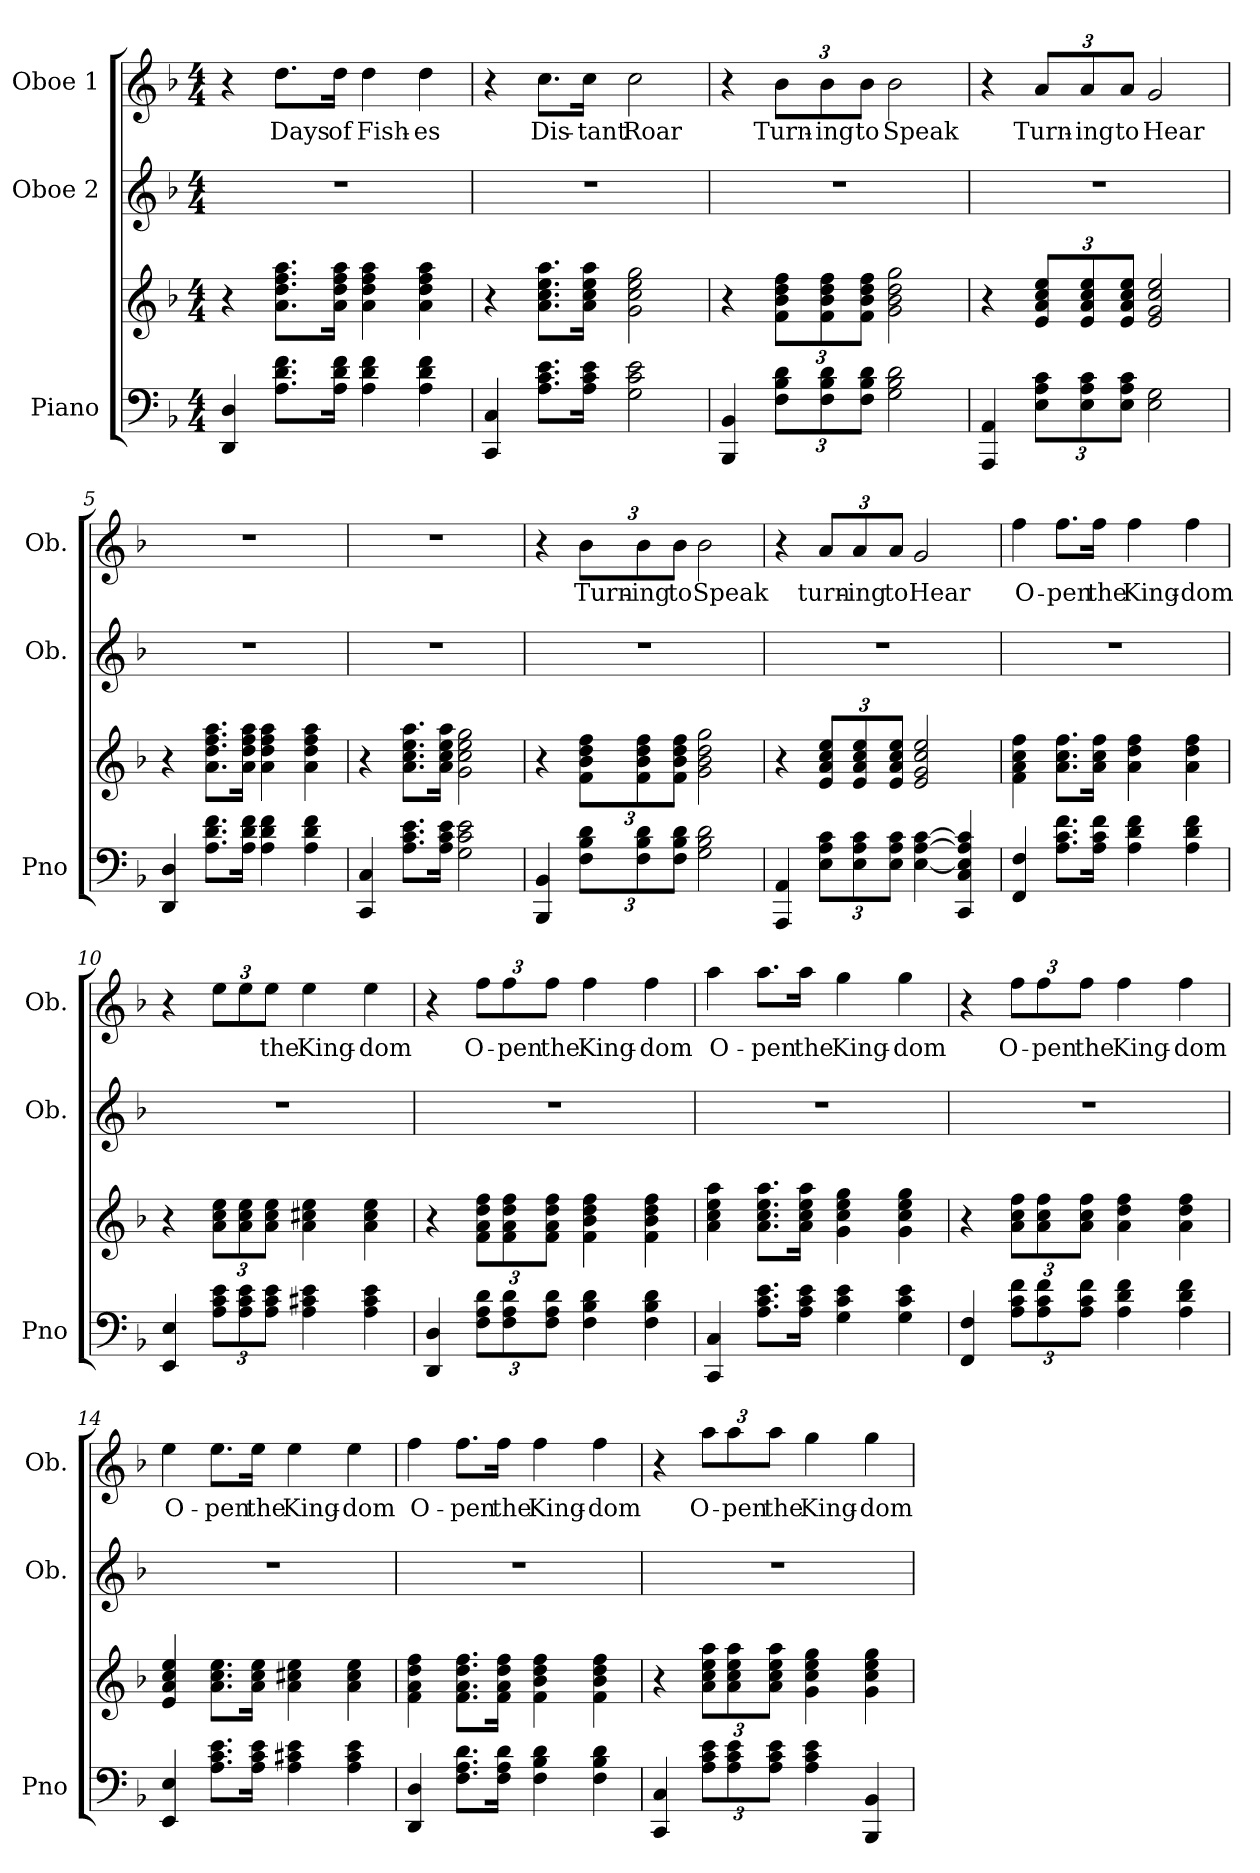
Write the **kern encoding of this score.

**kern	**kern	**kern	**kern	**text
*part3	*part3	*part2	*part1	*part1
*staff4	*staff3	*staff2	*staff1	*staff1
*I"Piano	*	*I"Oboe 2	*I"Oboe 1	*
*I'Pno	*	*I'Ob.	*I'Ob.	*
*clefF4	*clefG2	*clefG2	*clefG2	*
*k[b-]	*k[b-]	*k[b-]	*k[b-]	*
*M4/4	*M4/4	*M4/4	*M4/4	*
*MM60	*MM60	*MM60	*MM60	*
=1	=1	=1	=1	=1
4DD/ 4D/	4r	1r	4r	.
!	!	!	!	!LO:LY:b
8.A\ 8.d\ 8.f\L	8.a\ 8.dd\ 8.ff\ 8.aa\L	.	8.dd\L	Days
!	!	!	!	!LO:LY:b
16A\ 16d\ 16f\Jk	16a\ 16dd\ 16ff\ 16aa\Jk	.	16dd\Jk	of
!	!	!	!	!LO:LY:b
4A\ 4d\ 4f\	4a\ 4dd\ 4ff\ 4aa\	.	4dd\	Fish-
!	!	!	!	!LO:LY:b
4A\ 4d\ 4f\	4a\ 4dd\ 4ff\ 4aa\	.	4dd\	-es
=2	=2	=2	=2	=2
4CC/ 4C/	4r	1r	4r	.
!	!	!	!	!LO:LY:b
8.A\ 8.c\ 8.e\L	8.a\ 8.cc\ 8.ee\ 8.aa\L	.	8.cc\L	Dis-
!	!	!	!	!LO:LY:b
16A\ 16c\ 16e\Jk	16a\ 16cc\ 16ee\ 16aa\Jk	.	16cc\Jk	-tant
!	!	!	!	!LO:LY:b
2G\ 2c\ 2e\	2g\ 2cc\ 2ee\ 2gg\	.	2cc\	Roar
=3	=3	=3	=3	=3
4BBB-/ 4BB-/	4r	1r	4r	.
*Xbrackettup	*Xbrackettup	*	*Xbrackettup	*
!	!	!	!	!LO:LY:b
12F\ 12B-\ 12d\L	12f\ 12b-\ 12dd\ 12ff\L	.	12b-\L	Turn-
!	!	!	!	!LO:LY:b
12F\ 12B-\ 12d\	12f\ 12b-\ 12dd\ 12ff\	.	12b-\	-ing
!	!	!	!	!LO:LY:b
12F\ 12B-\ 12d\J	12f\ 12b-\ 12dd\ 12ff\J	.	12b-\J	to
!	!	!	!	!LO:LY:b
2G\ 2B-\ 2d\	2g\ 2b-\ 2dd\ 2gg\	.	2b-\	Speak
=4	=4	=4	=4	=4
4AAA/ 4AA/	4r	1r	4r	.
!	!	!	!	!LO:LY:b
12E\ 12A\ 12c\L	12e/ 12a/ 12cc/ 12ee/L	.	12a/L	Turn-
!	!	!	!	!LO:LY:b
12E\ 12A\ 12c\	12e/ 12a/ 12cc/ 12ee/	.	12a/	-ing
!	!	!	!	!LO:LY:b
12E\ 12A\ 12c\J	12e/ 12a/ 12cc/ 12ee/J	.	12a/J	to
!	!	!	!	!LO:LY:b
2E\ 2G\	2e/ 2g/ 2cc/ 2ee/	.	2g/	Hear
!!LO:LB:g=z
=5	=5	=5	=5	=5
4DD/ 4D/	4r	1r	1r	.
8.A\ 8.d\ 8.f\L	8.a\ 8.dd\ 8.ff\ 8.aa\L	.	.	.
16A\ 16d\ 16f\Jk	16a\ 16dd\ 16ff\ 16aa\Jk	.	.	.
4A\ 4d\ 4f\	4a\ 4dd\ 4ff\ 4aa\	.	.	.
4A\ 4d\ 4f\	4a\ 4dd\ 4ff\ 4aa\	.	.	.
=6	=6	=6	=6	=6
4CC/ 4C/	4r	1r	1r	.
8.A\ 8.c\ 8.e\L	8.a\ 8.cc\ 8.ee\ 8.aa\L	.	.	.
16A\ 16c\ 16e\Jk	16a\ 16cc\ 16ee\ 16aa\Jk	.	.	.
2G\ 2c\ 2e\	2g\ 2cc\ 2ee\ 2gg\	.	.	.
=7	=7	=7	=7	=7
4BBB-/ 4BB-/	4r	1r	4r	.
!	!	!	!	!LO:LY:b
12F\ 12B-\ 12d\L	12f\ 12b-\ 12dd\ 12ff\L	.	12b-\L	Turn-
!	!	!	!	!LO:LY:b
12F\ 12B-\ 12d\	12f\ 12b-\ 12dd\ 12ff\	.	12b-\	-ing
!	!	!	!	!LO:LY:b
12F\ 12B-\ 12d\J	12f\ 12b-\ 12dd\ 12ff\J	.	12b-\J	to
!	!	!	!	!LO:LY:b
2G\ 2B-\ 2d\	2g\ 2b-\ 2dd\ 2gg\	.	2b-\	Speak
=8	=8	=8	=8	=8
4AAA/ 4AA/	4r	1r	4r	.
!	!	!	!	!LO:LY:b
12E\ 12A\ 12c\L	12e/ 12a/ 12cc/ 12ee/L	.	12a/L	turn-
!	!	!	!	!LO:LY:b
12E\ 12A\ 12c\	12e/ 12a/ 12cc/ 12ee/	.	12a/	-ing
!	!	!	!	!LO:LY:b
12E\ 12A\ 12c\J	12e/ 12a/ 12cc/ 12ee/J	.	12a/J	to
!	!	!	!	!LO:LY:b
[4E\ [4A\ [4c\	2e/ 2g/ 2cc/ 2ee/	.	2g/	Hear
4CC/ 4C/ 4E/] 4A/] 4c/]	.	.	.	.
!!LO:PB:g=z
=9	=9	=9	=9	=9
!	!	!	!	!LO:LY:b
4FF/ 4F/	4f\ 4a\ 4cc\ 4ff\	1r	4ff\	O-
!	!	!	!	!LO:LY:b
8.A\ 8.c\ 8.f\L	8.a\ 8.cc\ 8.ff\L	.	8.ff\L	-pen
!	!	!	!	!LO:LY:b
16A\ 16c\ 16f\Jk	16a\ 16cc\ 16ff\Jk	.	16ff\Jk	the
!	!	!	!	!LO:LY:b
4A\ 4d\ 4f\	4a\ 4dd\ 4ff\	.	4ff\	King-
!	!	!	!	!LO:LY:b
4A\ 4d\ 4f\	4a\ 4dd\ 4ff\	.	4ff\	-dom
=10	=10	=10	=10	=10
4EE/ 4E/	4r	1r	4r	.
12A\ 12c\ 12e\L	12a\ 12cc\ 12ee\L	.	12ee\L	.
12A\ 12c\ 12e\	12a\ 12cc\ 12ee\	.	12ee\	.
!	!	!	!	!LO:LY:b
12A\ 12c\ 12e\J	12a\ 12cc\ 12ee\J	.	12ee\J	the
!	!	!	!	!LO:LY:b
4A\ 4c#X\ 4e\	4a\ 4cc#X\ 4ee\	.	4ee\	King-
!	!	!	!	!LO:LY:b
4A\ 4c#\ 4e\	4a\ 4cc#\ 4ee\	.	4ee\	-dom
=11	=11	=11	=11	=11
4DD/ 4D/	4r	1r	4r	.
!	!	!	!	!LO:LY:b
12F\ 12A\ 12d\L	12f\ 12a\ 12dd\ 12ff\L	.	12ff\L	O-
!	!	!	!	!LO:LY:b
12F\ 12A\ 12d\	12f\ 12a\ 12dd\ 12ff\	.	12ff\	-pen
!	!	!	!	!LO:LY:b
12F\ 12A\ 12d\J	12f\ 12a\ 12dd\ 12ff\J	.	12ff\J	the
!	!	!	!	!LO:LY:b
4F\ 4B-\ 4d\	4f\ 4b-\ 4dd\ 4ff\	.	4ff\	King-
!	!	!	!	!LO:LY:b
4F\ 4B-\ 4d\	4f\ 4b-\ 4dd\ 4ff\	.	4ff\	-dom
!!LO:LB:g=z
=12	=12	=12	=12	=12
!	!	!	!	!LO:LY:b
4CC/ 4C/	4a\ 4cc\ 4ee\ 4aa\	1r	4aa\	O-
!	!	!	!	!LO:LY:b
8.A\ 8.c\ 8.e\L	8.a\ 8.cc\ 8.ee\ 8.aa\L	.	8.aa\L	-pen
!	!	!	!	!LO:LY:b
16A\ 16c\ 16e\Jk	16a\ 16cc\ 16ee\ 16aa\Jk	.	16aa\Jk	the
!	!	!	!	!LO:LY:b
4G\ 4c\ 4e\	4g\ 4cc\ 4ee\ 4gg\	.	4gg\	King-
!	!	!	!	!LO:LY:b
4G\ 4c\ 4e\	4g\ 4cc\ 4ee\ 4gg\	.	4gg\	-dom
=13	=13	=13	=13	=13
4FF/ 4F/	4r	1r	4r	.
!	!	!	!	!LO:LY:b
12A\ 12c\ 12f\L	12a\ 12cc\ 12ff\L	.	12ff\L	O-
!	!	!	!	!LO:LY:b
12A\ 12c\ 12f\	12a\ 12cc\ 12ff\	.	12ff\	-pen
!	!	!	!	!LO:LY:b
12A\ 12c\ 12f\J	12a\ 12cc\ 12ff\J	.	12ff\J	the
!	!	!	!	!LO:LY:b
4A\ 4d\ 4f\	4a\ 4dd\ 4ff\	.	4ff\	King-
!	!	!	!	!LO:LY:b
4A\ 4d\ 4f\	4a\ 4dd\ 4ff\	.	4ff\	-dom
=14	=14	=14	=14	=14
!	!	!	!	!LO:LY:b
4EE/ 4E/	4e/ 4a/ 4cc/ 4ee/	1r	4ee\	O-
!	!	!	!	!LO:LY:b
8.A\ 8.c\ 8.e\L	8.a\ 8.cc\ 8.ee\L	.	8.ee\L	-pen
!	!	!	!	!LO:LY:b
16A\ 16c\ 16e\Jk	16a\ 16cc\ 16ee\Jk	.	16ee\Jk	the
!	!	!	!	!LO:LY:b
4A\ 4c#X\ 4e\	4a\ 4cc#X\ 4ee\	.	4ee\	King-
!	!	!	!	!LO:LY:b
4A\ 4c#\ 4e\	4a\ 4cc#\ 4ee\	.	4ee\	-dom
!!LO:LB:g=z
=15	=15	=15	=15	=15
!	!	!	!	!LO:LY:b
4DD/ 4D/	4f\ 4a\ 4dd\ 4ff\	1r	4ff\	O-
!	!	!	!	!LO:LY:b
8.F\ 8.A\ 8.d\L	8.f\ 8.a\ 8.dd\ 8.ff\L	.	8.ff\L	-pen
!	!	!	!	!LO:LY:b
16F\ 16A\ 16d\Jk	16f\ 16a\ 16dd\ 16ff\Jk	.	16ff\Jk	the
!	!	!	!	!LO:LY:b
4F\ 4B-\ 4d\	4f\ 4b-\ 4dd\ 4ff\	.	4ff\	King-
!	!	!	!	!LO:LY:b
4F\ 4B-\ 4d\	4f\ 4b-\ 4dd\ 4ff\	.	4ff\	-dom
=16	=16	=16	=16	=16
4CC/ 4C/	4r	1r	4r	.
!	!	!	!	!LO:LY:b
12A\ 12c\ 12e\L	12a\ 12cc\ 12ee\ 12aa\L	.	12aa\L	O-
!	!	!	!	!LO:LY:b
12A\ 12c\ 12e\	12a\ 12cc\ 12ee\ 12aa\	.	12aa\	-pen
!	!	!	!	!LO:LY:b
12A\ 12c\ 12e\J	12a\ 12cc\ 12ee\ 12aa\J	.	12aa\J	the
!	!	!	!	!LO:LY:b
4A\ 4c\ 4e\	4g\ 4cc\ 4ee\ 4gg\	.	4gg\	King-
!	!	!	!	!LO:LY:b
4BBB-/ 4BB-/	4g\ 4cc\ 4ee\ 4gg\	.	4gg\	-dom
=	=	=	=	=
*-	*-	*-	*-	*-
